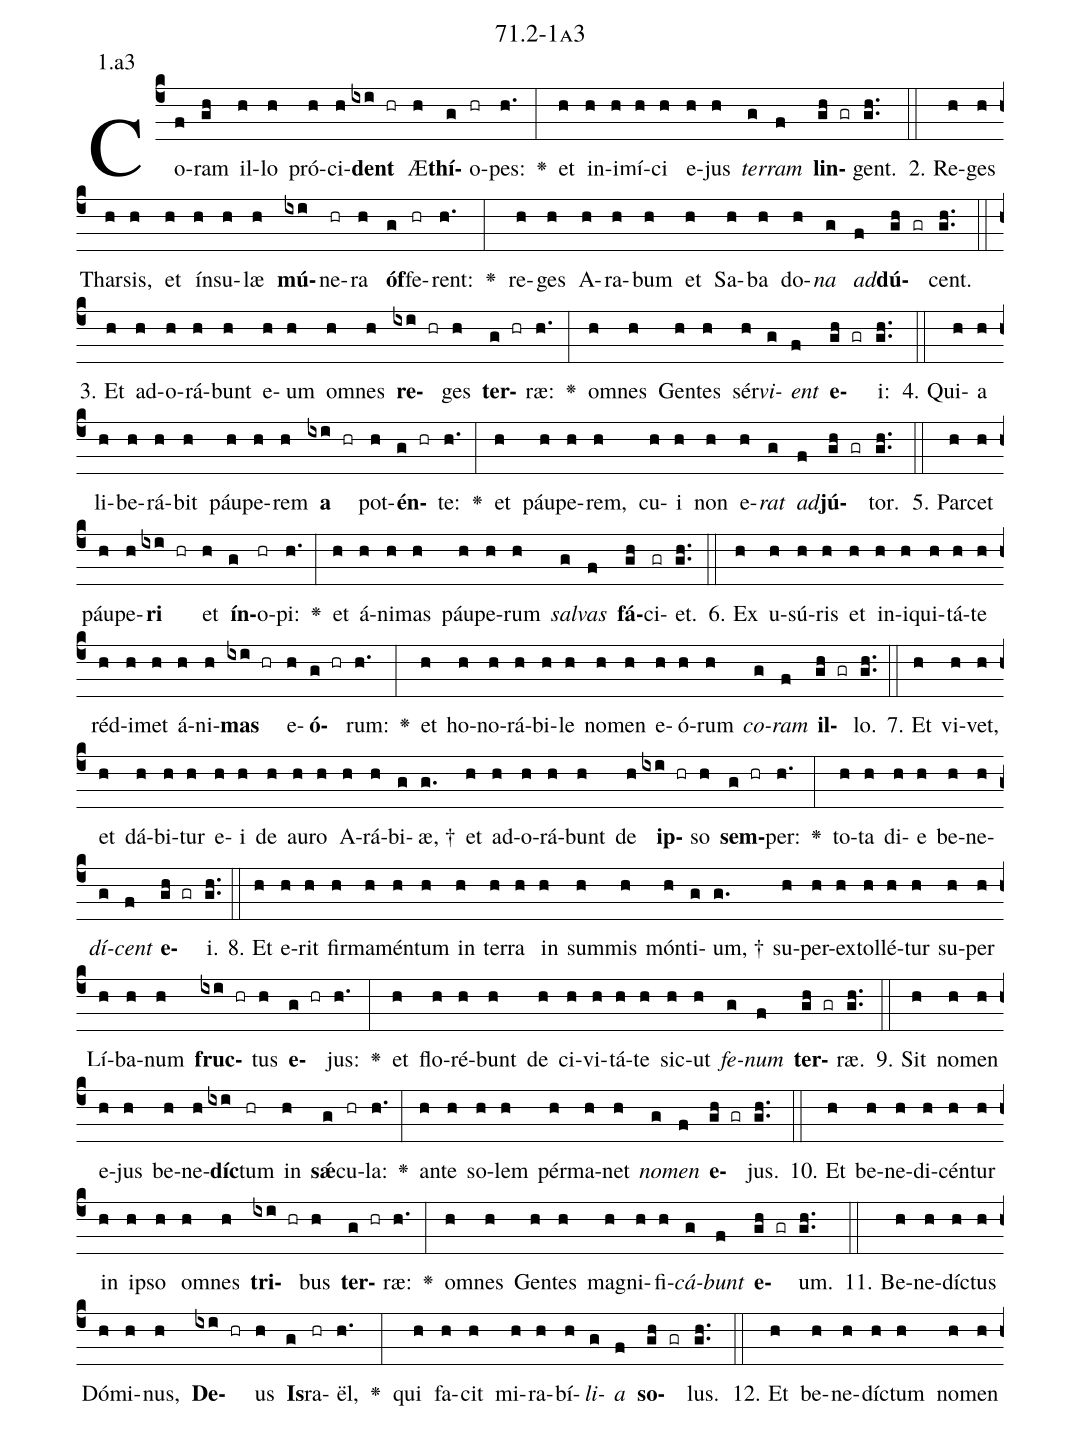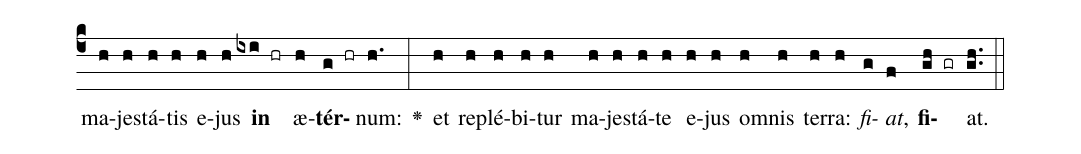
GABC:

name: 71.2-1a3;
annotation: 1.a3;
%%
(c4)Co(f)ram(gh) il(h)lo(h) pró(h)ci(h)<b>dent</b>(ixi hr) Æ(h)<b>thí</b>(g)o(hr)pes:(h.) <v>\greheightstar</v>(:) et(h) in(h)i(h)mí(h)ci(h) e(h)jus(h) <i>ter</i>(g)<i>ram</i>(f) <b>lin</b>(gh gr)gent.(gh..) (::)
2. Re(h)ges(h) Thar(h)sis,(h) et(h) ín(h)su(h)læ(h) <b>mú</b>(ixi)ne(hr)ra(h) <b>óf</b>(g)fe(hr)rent:(h.) <v>\greheightstar</v>(:) re(h)ges(h) A(h)ra(h)bum(h) et(h) Sa(h)ba(h) do(h)<i>na</i>(g) <i>ad</i>(f)<b>dú</b>(gh gr)cent.(gh..) (::)
3. Et(h) ad(h)o(h)rá(h)bunt(h) e(h)um(h) om(h)nes(h) <b>re</b>(ixi hr)ges(h) <b>ter</b>(g hr)ræ:(h.) <v>\greheightstar</v>(:) om(h)nes(h) Gen(h)tes(h) sér(h)<i>vi</i>(g)<i>ent</i>(f) <b>e</b>(gh gr)i:(gh..) (::)
4. Qui(h)a(h) li(h)be(h)rá(h)bit(h) páu(h)pe(h)rem(h) <b>a</b>(ixi hr) pot(h)<b>én</b>(g hr)te:(h.) <v>\greheightstar</v>(:) et(h) páu(h)pe(h)rem,(h) cu(h)i(h) non(h) e(h)<i>rat</i>(g) <i>ad</i>(f)<b>jú</b>(gh gr)tor.(gh..) (::)
5. Par(h)cet(h) páu(h)pe(h)<b>ri</b>(ixi hr) et(h) <b>ín</b>(g)o(hr)pi:(h.) <v>\greheightstar</v>(:) et(h) á(h)ni(h)mas(h) páu(h)pe(h)rum(h) <i>sal</i>(g)<i>vas</i>(f) <b>fá</b>(gh)ci(gr)et.(gh..) (::)
6. Ex(h) u(h)sú(h)ris(h) et(h) in(h)i(h)qui(h)tá(h)te(h) réd(h)i(h)met(h) á(h)ni(h)<b>mas</b>(ixi hr) e(h)<b>ó</b>(g hr)rum:(h.) <v>\greheightstar</v>(:) et(h) ho(h)no(h)rá(h)bi(h)le(h) no(h)men(h) e(h)ó(h)rum(h) <i>co</i>(g)<i>ram</i>(f) <b>il</b>(gh gr)lo.(gh..) (::)
7. Et(h) vi(h)vet,(h) et(h) dá(h)bi(h)tur(h) e(h)i(h) de(h) au(h)ro(h) A(h)rá(h)bi(g)æ, †(g.) et(h) ad(h)o(h)rá(h)bunt(h) de(h) <b>ip</b>(ixi hr)so(h) <b>sem</b>(g hr)per:(h.) <v>\greheightstar</v>(:) to(h)ta(h) di(h)e(h) be(h)ne(h)<i>dí</i>(g)<i>cent</i>(f) <b>e</b>(gh gr)i.(gh..) (::)
8. Et(h) e(h)rit(h) fir(h)ma(h)mén(h)tum(h) in(h) ter(h)ra(h) in(h) sum(h)mis(h) món(h)ti(g)um, †(g.) su(h)per(h)ex(h)tol(h)lé(h)tur(h) su(h)per(h) Lí(h)ba(h)num(h) <b>fruc</b>(ixi hr)tus(h) <b>e</b>(g hr)jus:(h.) <v>\greheightstar</v>(:) et(h) flo(h)ré(h)bunt(h) de(h) ci(h)vi(h)tá(h)te(h) sic(h)ut(h) <i>fe</i>(g)<i>num</i>(f) <b>ter</b>(gh gr)ræ.(gh..) (::)
9. Sit(h) no(h)men(h) e(h)jus(h) be(h)ne(h)<b>díc</b>(ixi)tum(hr) in(h) <b>sǽ</b>(g)cu(hr)la:(h.) <v>\greheightstar</v>(:) an(h)te(h) so(h)lem(h) pér(h)ma(h)net(h) <i>no</i>(g)<i>men</i>(f) <b>e</b>(gh gr)jus.(gh..) (::)
10. Et(h) be(h)ne(h)di(h)cén(h)tur(h) in(h) ip(h)so(h) om(h)nes(h) <b>tri</b>(ixi hr)bus(h) <b>ter</b>(g hr)ræ:(h.) <v>\greheightstar</v>(:) om(h)nes(h) Gen(h)tes(h) ma(h)gni(h)fi(h)<i>cá</i>(g)<i>bunt</i>(f) <b>e</b>(gh gr)um.(gh..) (::)
11. Be(h)ne(h)díc(h)tus(h) Dó(h)mi(h)nus,(h) <b>De</b>(ixi hr)us(h) <b>Is</b>(g)ra(hr)ël,(h.) <v>\greheightstar</v>(:) qui(h) fa(h)cit(h) mi(h)ra(h)bí(h)<i>li</i>(g)<i>a</i>(f) <b>so</b>(gh gr)lus.(gh..) (::)
12. Et(h) be(h)ne(h)díc(h)tum(h) no(h)men(h) ma(h)jes(h)tá(h)tis(h) e(h)jus(h) <b>in</b>(ixi hr) æ(h)<b>tér</b>(g hr)num:(h.) <v>\greheightstar</v>(:) et(h) re(h)plé(h)bi(h)tur(h) ma(h)jes(h)tá(h)te(h) e(h)jus(h) om(h)nis(h) ter(h)ra:(h) <i>fi</i>(g)<i>at</i>,(f) <b>fi</b>(gh gr)at.(gh..) (::)
